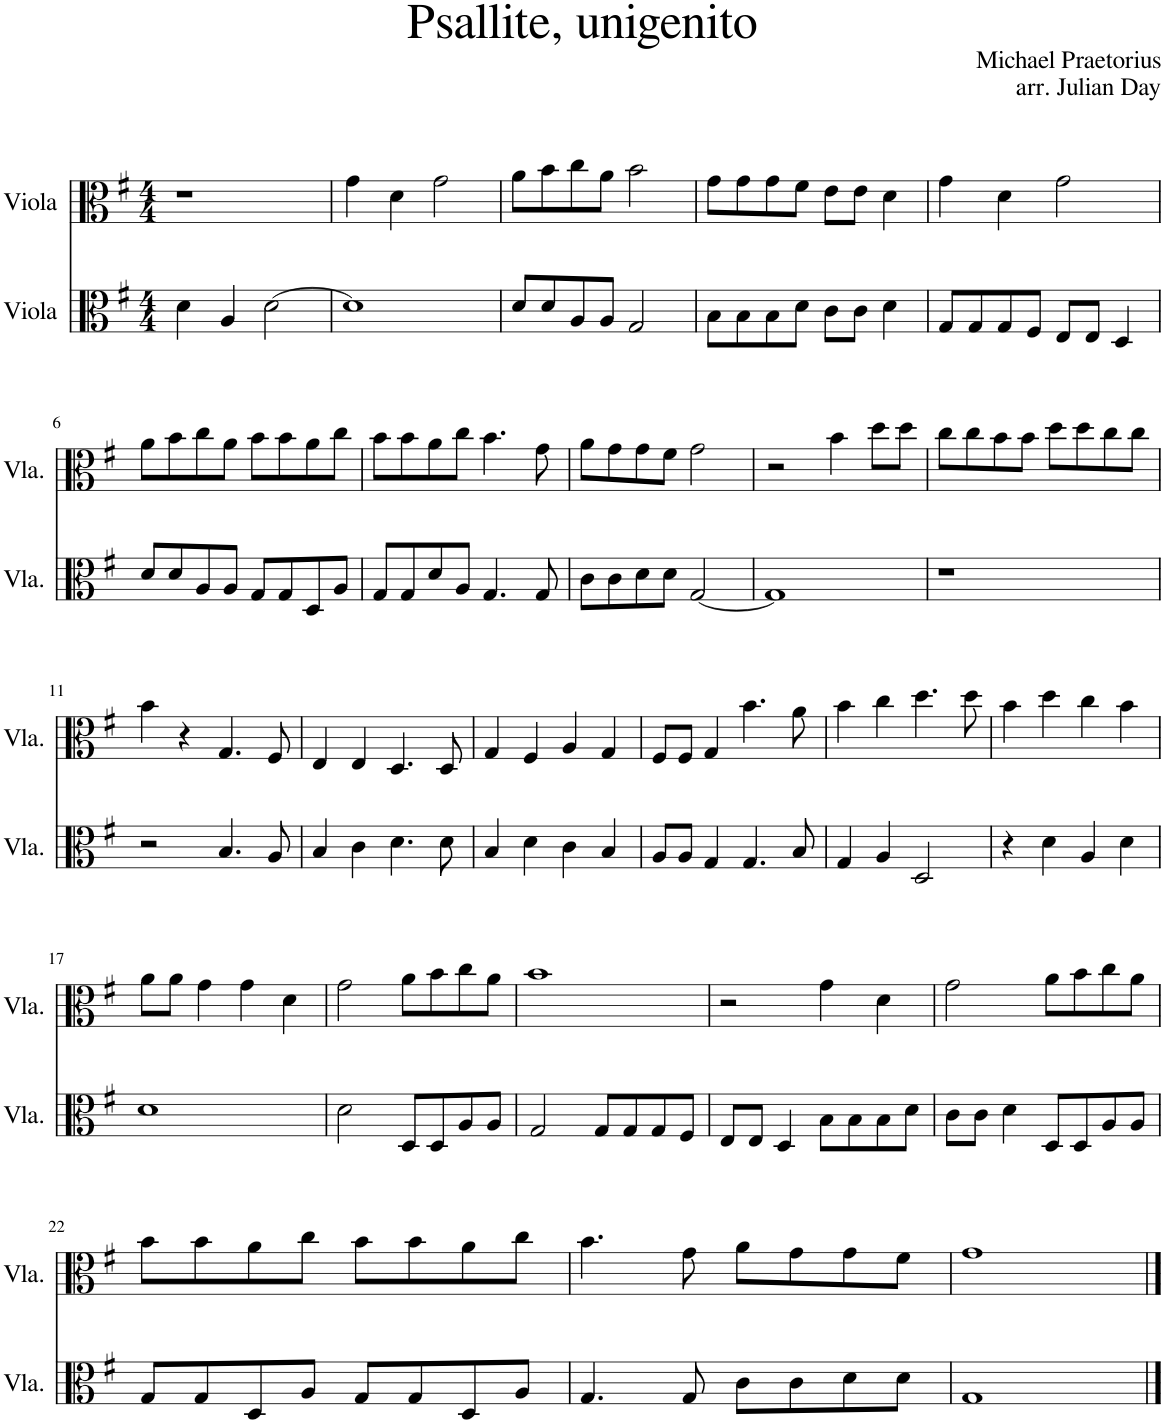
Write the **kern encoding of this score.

**kern	**kern
*part2	*part1
*staff2	*staff1
*I"Viola	*I"Viola
*I'Vla.	*I'Vla.
*clefC3	*clefC3
*k[f#]	*k[f#]
*M4/4	*M4/4
=1	=1
4d\	1r
4A/	.
[2d\	.
=2	=2
1d]	4g\
.	4d\
.	2g\
=3	=3
8d/L	8a\L
8d/	8b\
8A/	8cc\
8A/J	8a\J
2G/	2b\
=4	=4
8B\L	8g\L
8B\	8g\
8B\	8g\
8d\J	8f#\J
8c\L	8e\L
8c\J	8e\J
4d\	4d\
=5	=5
8G/L	4g\
8G/	.
8G/	4d\
8F#/J	.
8E/L	2g\
8E/J	.
4D/	.
!!LO:LB:g=z
=6	=6
8d/L	8a\L
8d/	8b\
8A/	8cc\
8A/J	8a\J
8G/L	8b\L
8G/	8b\
8D/	8a\
8A/J	8cc\J
=7	=7
8G/L	8b\L
8G/	8b\
8d/	8a\
8A/J	8cc\J
4.G/	4.b\
8G/	8g\
=8	=8
8c\L	8a\L
8c\	8g\
8d\	8g\
8d\J	8f#\J
[2G/	2g\
=9	=9
1G]	2r
.	4b\
.	8dd\L
.	8dd\J
=10	=10
1r	8cc\L
.	8cc\
.	8b\
.	8b\J
.	8dd\L
.	8dd\
.	8cc\
.	8cc\J
!!LO:LB:g=z
=11	=11
2r	4b\
.	4r
4.B/	4.G/
8A/	8F#/
=12	=12
4B/	4E/
4c\	4E/
4.d\	4.D/
8d\	8D/
=13	=13
4B/	4G/
4d\	4F#/
4c\	4A/
4B/	4G/
=14	=14
8A/L	8F#/L
8A/J	8F#/J
4G/	4G/
4.G/	4.b\
8B/	8a\
=15	=15
4G/	4b\
4A/	4cc\
2D/	4.dd\
.	8dd\
=16	=16
4r	4b\
4d\	4dd\
4A/	4cc\
4d\	4b\
!!LO:LB:g=z
=17	=17
1d	8a\L
.	8a\J
.	4g\
.	4g\
.	4d\
=18	=18
2d\	2g\
8D/L	8a\L
8D/	8b\
8A/	8cc\
8A/J	8a\J
=19	=19
2G/	1b
8G/L	.
8G/	.
8G/	.
8F#/J	.
=20	=20
8E/L	2r
8E/J	.
4D/	.
8B\L	4g\
8B\	.
8B\	4d\
8d\J	.
=21	=21
8c\L	2g\
8c\J	.
4d\	.
8D/L	8a\L
8D/	8b\
8A/	8cc\
8A/J	8a\J
!!LO:LB:g=z
=22	=22
8G/L	8b\L
8G/	8b\
8D/	8a\
8A/J	8cc\J
8G/L	8b\L
8G/	8b\
8D/	8a\
8A/J	8cc\J
=23	=23
4.G/	4.b\
8G/	8g\
8c\L	8a\L
8c\	8g\
8d\	8g\
8d\J	8f#\J
=24	=24
1G	1g
==	==
*-	*-
